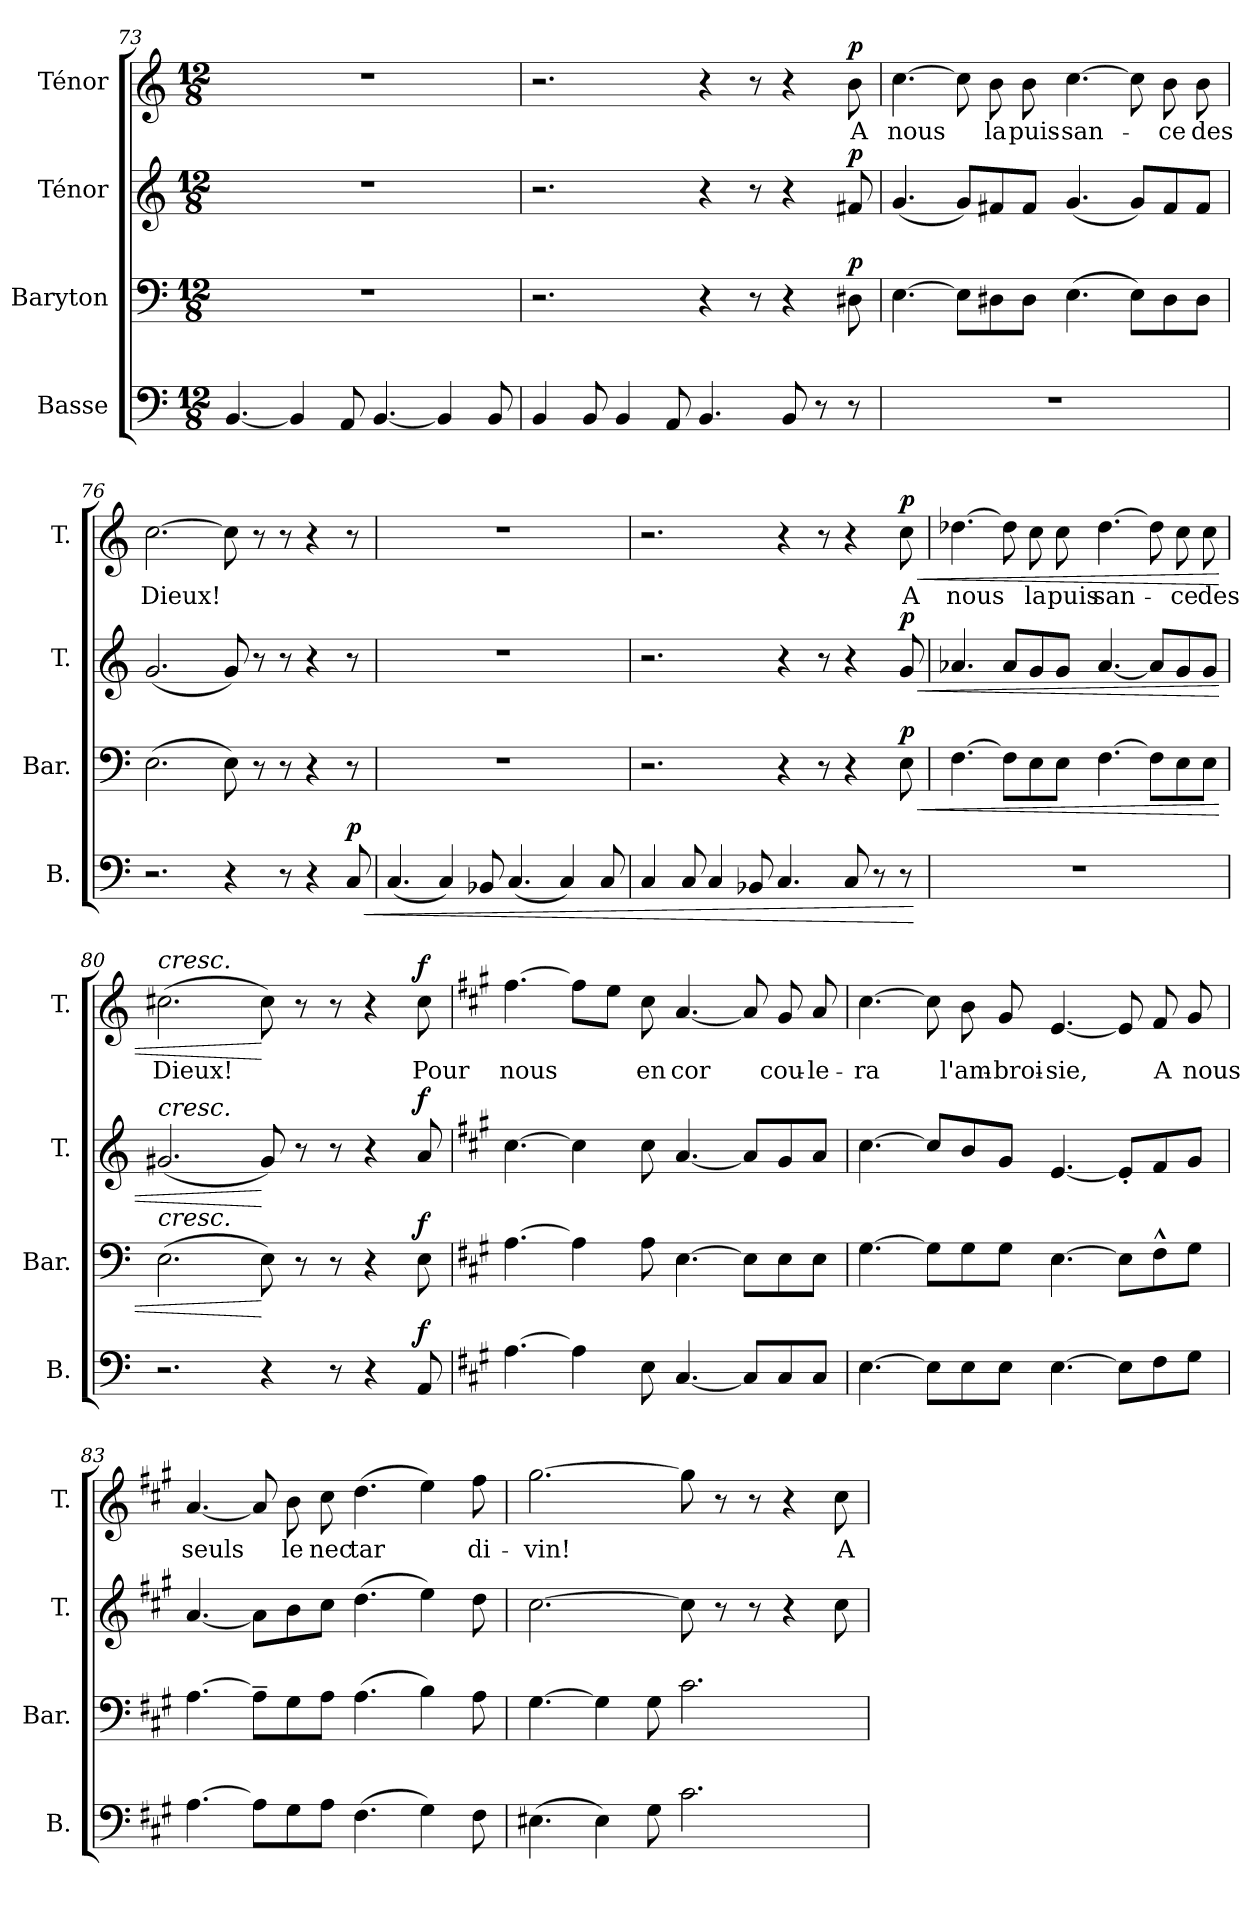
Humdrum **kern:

**kern	**dynam	**kern	**dynam	**kern	**dynam	**kern	**text	**dynam
*part4	*part4	*part3	*part3	*part2	*part2	*part1	*part1	*part1
*staff4	*staff4	*staff3	*staff3	*staff2	*staff2	*staff1	*staff1	*staff1
*I"Basse	*	*I"Baryton	*	*I"Ténor	*	*I"Ténor	*	*
*I'B.	*	*I'Bar.	*	*I'T.	*	*I'T.	*	*
*clefF4	*	*clefF4	*	*clefG2	*	*clefG2	*	*
*k[]	*	*k[]	*	*k[]	*	*k[]	*	*
*M12/8	*	*M12/8	*	*M12/8	*	*M12/8	*	*
=73	=73	=73	=73	=73	=73	=73	=73	=73
[4.BB/	.	1.r	.	1.r	.	1.r	.	.
4BB/]	.	.	.	.	.	.	.	.
8AA/	.	.	.	.	.	.	.	.
[4.BB/	.	.	.	.	.	.	.	.
4BB/]	.	.	.	.	.	.	.	.
8BB/	.	.	.	.	.	.	.	.
=74	=74	=74	=74	=74	=74	=74	=74	=74
4BB/	.	2.r	.	2.r	.	2.r	.	.
8BB/	.	.	.	.	.	.	.	.
4BB/	.	.	.	.	.	.	.	.
8AA/	.	.	.	.	.	.	.	.
4.BB/	.	4r	.	4r	.	4r	.	.
.	.	8r	.	8r	.	8r	.	.
8BB/	.	4r	.	4r	.	4r	.	.
8r	.	.	.	.	.	.	.	.
!	!	!	!LO:DY:a	!	!LO:DY:a	!	!LO:LY:b	!LO:DY:a
8r	.	8D#X\	p	8f#X/	p	8b\	A	p
=75	=75	=75	=75	=75	=75	=75	=75	=75
!	!	!	!	!	!	!	!LO:LY:b	!
1.r	.	[4.E\	.	(<4.g/	.	[4.cc\	nous	.
.	.	8E\L]	.	8g/L)	.	8cc\]	.	.
!	!	!	!	!	!	!	!LO:LY:b	!
.	.	8D#X\	.	8f#X/	.	8b\	la	.
!	!	!	!	!	!	!	!LO:LY:b	!
.	.	8D#\J	.	8f#/J	.	8b\	puis-	.
!	!	!	!	!	!	!	!LO:LY:b	!
.	.	(>4.E\	.	(<4.g/	.	[4.cc\	-san-	.
.	.	8E\L)	.	8g/L)	.	8cc\]	.	.
!	!	!	!	!	!	!	!LO:LY:b	!
.	.	8D#\	.	8f#/	.	8b\	-ce	.
!	!	!	!	!	!	!	!LO:LY:b	!
.	.	8D#\J	.	8f#/J	.	8b\	des	.
=76	=76	=76	=76	=76	=76	=76	=76	=76
!	!	!	!	!	!	!	!LO:LY:b	!
2.r	.	(>2.E\	.	(<2.g/	.	[2.cc\	Dieux!	.
4r	.	8E\)	.	8g/)	.	8cc\]	.	.
.	.	8r	.	8r	.	8r	.	.
8r	.	8r	.	8r	.	8r	.	.
4r	.	4r	.	4r	.	4r	.	.
!	!LO:HP:b	!	!	!	!	!	!	!
!	!LO:DY:n=1:a	!	!	!	!	!	!	!
8C/	< p	8r	.	8r	.	8r	.	.
=77	=77	=77	=77	=77	=77	=77	=77	=77
(<4.C/	.	1.r	.	1.r	.	1.r	.	.
4C/)	.	.	.	.	.	.	.	.
8BB-X/	.	.	.	.	.	.	.	.
(<4.C/	.	.	.	.	.	.	.	.
4C/)	.	.	.	.	.	.	.	.
8C/	.	.	.	.	.	.	.	.
=78	=78	=78	=78	=78	=78	=78	=78	=78
4C/	.	2.r	.	2.r	.	2.r	.	.
8C/	.	.	.	.	.	.	.	.
4C/	.	.	.	.	.	.	.	.
8BB-X/	.	.	.	.	.	.	.	.
4.C/	.	4r	.	4r	.	4r	.	.
.	.	8r	.	8r	.	8r	.	.
8C/	.	4r	.	4r	.	4r	.	.
8r	.	.	.	.	.	.	.	.
!	!	!	!LO:HP:b	!	!LO:HP:b	!	!LO:LY:b	!LO:HP:b
!	!	!	!LO:DY:n=1:a	!	!LO:DY:n=1:a	!	!	!LO:DY:n=1:a
8r	.	8E\	< p	8g/	< p	8cc\	A	< p
.	[	.	.	.	.	.	.	.
=79	=79	=79	=79	=79	=79	=79	=79	=79
!	!	!	!	!	!	!	!LO:LY:b	!
1.r	.	[4.F\	.	4.a-X/	.	[4.dd-X\	nous	.
.	.	8F\L]	.	8a-/L	.	8dd-\]	.	.
!	!	!	!	!	!	!	!LO:LY:b	!
.	.	8E\	.	8g/	.	8cc\	la	.
!	!	!	!	!	!	!	!LO:LY:b	!
.	.	8E\J	.	8g/J	.	8cc\	puis	.
!	!	!	!	!	!	!	!LO:LY:b	!
.	.	[4.F\	.	[4.a-/	.	[4.dd-\	san-	.
.	.	8F\L]	.	8a-/L]	.	8dd-\]	.	.
!	!	!	!	!	!	!	!LO:LY:b	!
.	.	8E\	.	8g/	.	8cc\	-ce	.
!	!	!	!	!	!	!	!LO:LY:b	!
.	.	8E\J	.	8g/J	.	8cc\	des	.
=80	=80	=80	=80	=80	=80	=80	=80	=80
*k[]	*	*k[]	*	*k[]	*	*k[]	*	*
!	!	!	!	!	!	!LO:TX:a:i:t=cresc.	!	!
!	!	!	!	!LO:TX:a:i:t=cresc.	!	!	!	!
!	!	!LO:TX:a:i:t=cresc.	!	!	!	!	!	!
!	!	!	!	!	!	!	!LO:LY:b	!
2.r	.	(>2.E\	.	(<2.g#X/	.	(>2.cc#X\	Dieux!	.
4r	.	8E\)	[	8g#/)	[	8cc#\)	.	[
.	.	8r	.	8r	.	8r	.	.
8r	.	8r	.	8r	.	8r	.	.
4r	.	4r	.	4r	.	4r	.	.
!	!LO:DY:a	!	!LO:DY:a	!	!LO:DY:a	!	!LO:LY:b	!LO:DY:a
8AA/	f	8E\	f	8a/	f	8cc#\	Pour	f
=81	=81	=81	=81	=81	=81	=81	=81	=81
*k[f#c#g#]	*	*k[f#c#g#]	*	*k[f#c#g#]	*	*k[f#c#g#]	*	*
!	!	!	!	!	!	!	!LO:LY:b	!
[4.A\	.	[4.A\	.	[4.cc#\	.	[4.ff#\	nous	.
4A\]	.	4A\]	.	4cc#\]	.	8ff#\L]	.	.
.	.	.	.	.	.	8ee\J	.	.
!	!	!	!	!	!	!	!LO:LY:b	!
8E\	.	8A\	.	8cc#\	.	8cc#\	en	.
!	!	!	!	!	!	!	!LO:LY:b	!
[4.C#/	.	[4.E\	.	[4.a/	.	[4.a/	cor	.
8C#/L]	.	8E\L]	.	8a/L]	.	8a/]	.	.
!	!	!	!	!	!	!	!LO:LY:b	!
8C#/	.	8E\	.	8g#/	.	8g#/	cou-	.
!	!	!	!	!	!	!	!LO:LY:b	!
8C#/J	.	8E\J	.	8a/J	.	8a/	-le-	.
=82	=82	=82	=82	=82	=82	=82	=82	=82
!	!	!	!	!	!	!	!LO:LY:b	!
[4.E\	.	[4.G#\	.	[4.cc#\	.	[4.cc#\	ra	.
8E\L]	.	8G#\L]	.	8cc#/L]	.	8cc#\]	.	.
!	!	!	!	!	!	!	!LO:LY:b	!
8E\	.	8G#\	.	8b/	.	8b\	l'am-	.
!	!	!	!	!	!	!	!LO:LY:b	!
8E\J	.	8G#\J	.	8g#/J	.	8g#/	-broi-	.
!	!	!	!	!	!	!	!LO:LY:b	!
[4.E\	.	[4.E\	.	[4.e/	.	[4.e/	-sie,	.
8E\L]	.	8E\L]	.	8e'/L]	.	8e/]	.	.
!	!	!	!	!	!	!	!LO:LY:b	!
8F#\	.	8F#^^\	.	8f#/	.	8f#/	A	.
!	!	!	!	!	!	!	!LO:LY:b	!
8G#\J	.	8G#\J	.	8g#/J	.	8g#/	nous	.
=83	=83	=83	=83	=83	=83	=83	=83	=83
!	!	!	!	!	!	!	!LO:LY:b	!
[4.A\	.	[4.A\	.	[4.a/	.	[4.a/	seuls	.
8A\L]	.	8A~\L]	.	8a\L]	.	8a/]	.	.
!	!	!	!	!	!	!	!LO:LY:b	!
8G#\	.	8G#\	.	8b\	.	8b\	le	.
!	!	!	!	!	!	!	!LO:LY:b	!
8A\J	.	8A\J	.	8cc#\J	.	8cc#\	nec	.
!	!	!	!	!	!	!	!LO:LY:b	!
(>4.F#\	.	(>4.A\	.	(>4.dd\	.	(>4.dd\	tar	.
4G#\)	.	4B\)	.	4ee\)	.	4ee\)	.	.
!	!	!	!	!	!	!	!LO:LY:b	!
8F#\	.	8A\	.	8dd\	.	8ff#\	di-	.
=84	=84	=84	=84	=84	=84	=84	=84	=84
!	!	!	!	!	!	!	!LO:LY:b	!
(>4.E#X\	.	[4.G#\	.	[2.cc#\	.	[2.gg#\	-vin!	.
4E#\)	.	4G#\]	.	.	.	.	.	.
8G#\	.	8G#\	.	.	.	.	.	.
2.c#\	.	2.c#\	.	8cc#\]	.	8gg#\]	.	.
.	.	.	.	8r	.	8r	.	.
.	.	.	.	8r	.	8r	.	.
.	.	.	.	4r	.	4r	.	.
!	!	!	!	!	!	!	!LO:LY:b	!
.	.	.	.	8cc#\	.	8cc#\	A	.
=	=	=	=	=	=	=	=	=
*-	*-	*-	*-	*-	*-	*-	*-	*-
